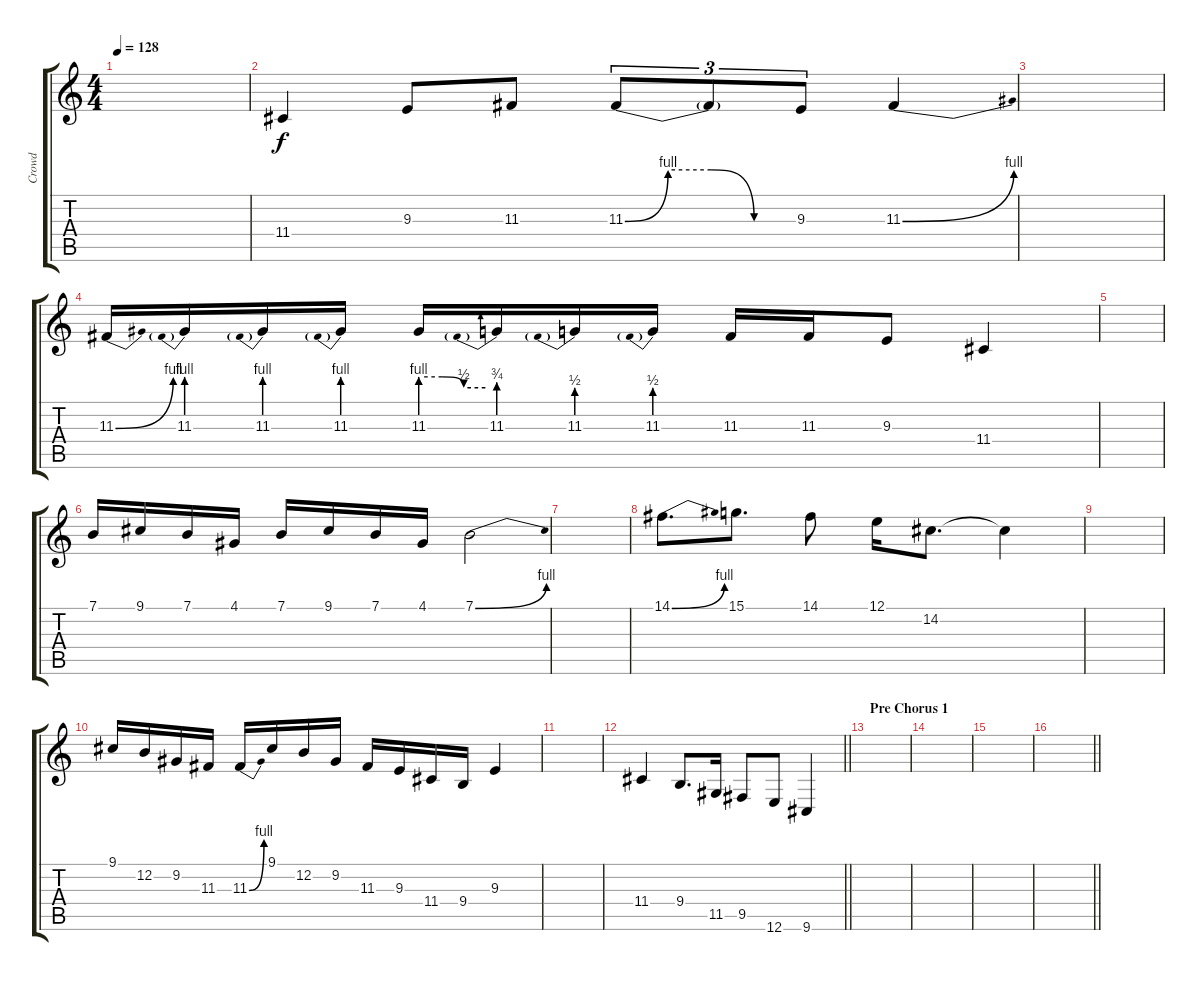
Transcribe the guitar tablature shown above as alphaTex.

\track ("Crowd" "Crowd") {instrument choiraahs}
\staff {score tabs}
\tuning (E4 B3 G3 D3 A2 E2) {hide}
\ts (4 4)
\tempo 128
\clef g2
\ks c
|
11.4.4 9.3.8 11.3.8 11.3{be (custom 0 0 15 4 30 4 45 0 60 0)}.8{tu (3 2)} 11.3{t}.8{tu (3 2)} 9.3.8{tu (3 2)} 11.3{be (bend 0 0 60 4)}.4 |
|
11.3{be (bend 0 0 60 4)}.16 11.3{be (prebend 0 4 60 4)}.16 11.3{be (prebend 0 4 60 4)}.16 11.3{be (prebend 0 4 60 4)}.16 11.3{be (custom 0 4 20 4 40 2 60 2)}.16 11.3{be (prebend 0 3 60 3)}.16 11.3{be (prebend 0 2 60 2)}.16 11.3{be (prebend 0 2 60 2)}.16 11.3.16 11.3.16 9.3.8 11.4.4 |
|
7.1.16 9.1.16 7.1.16 4.1.16 7.1.16 9.1.16 7.1.16 4.1.16 7.1{be (bend 0 0 60 4)}.2 |
|
14.1{be (bend 0 0 60 4)}.8{d} 15.1.8{d} 14.1.8 12.1.16 14.2.8{d} 14.2{t}.4 |
|
9.1.16 12.2.16 9.2.16 11.3.16 11.3{be (bend 0 0 60 4)}.16 9.1.16 12.2.16 9.2.16 11.3.16 9.3.16 11.4.16 9.4.16 9.3.4 |
|
\barLineRight lightlight
11.4.4 9.4.8{d} 11.5.16 9.5.8 12.6.8 9.6.4 |
\section ("" "Pre Chorus 1")
|
|
|
\barLineRight lightlight
